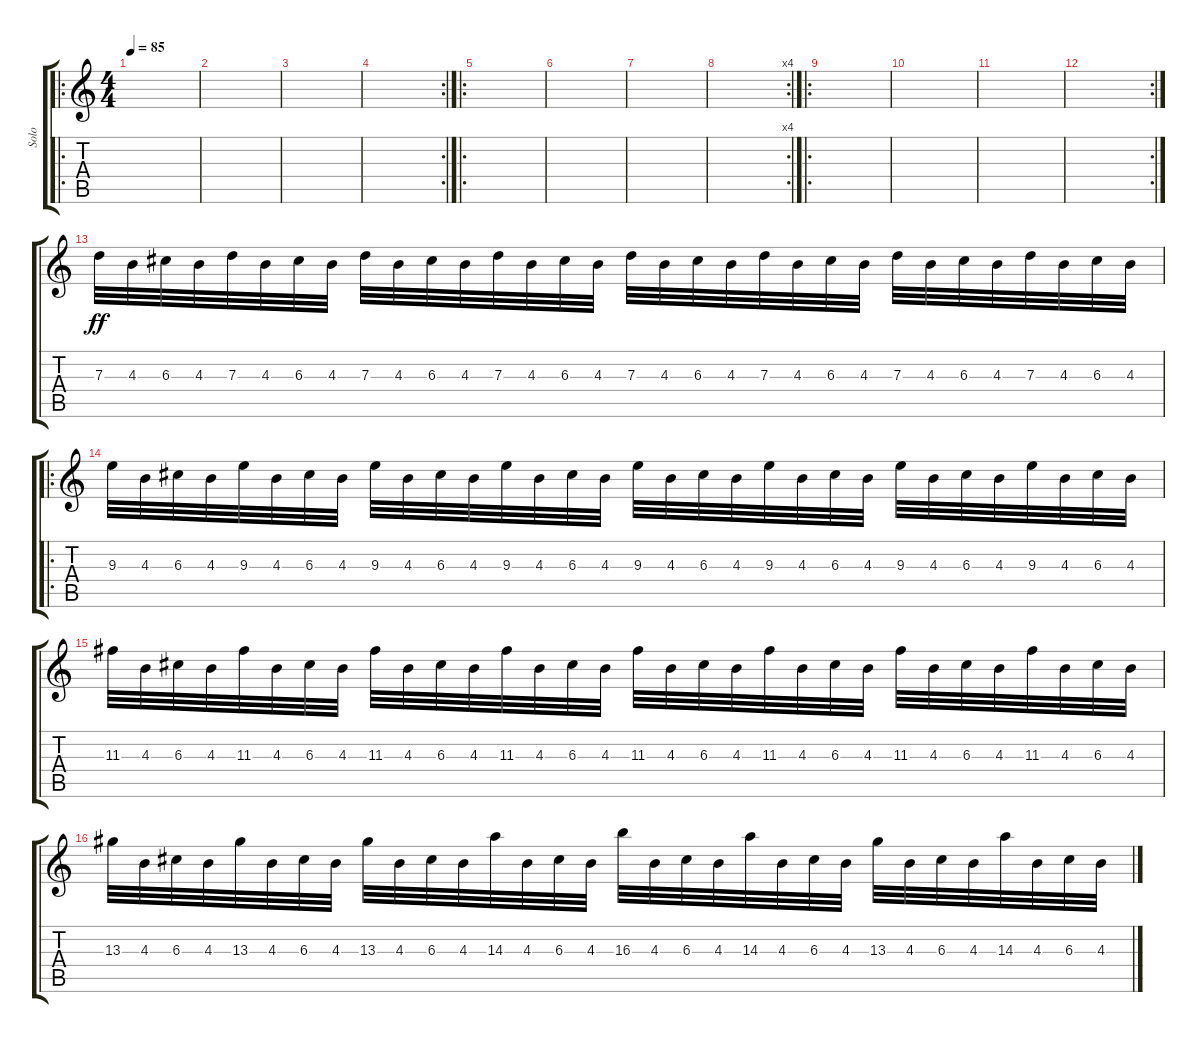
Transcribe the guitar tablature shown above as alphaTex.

\track ("Solo" "Solo") {instrument distortionguitar}
\staff {score tabs}
\tuning (E4 B3 G3 D3 A2 D2) {hide}
\ro
\ts (4 4)
\tempo 85
\clef g2
\ks c
|
|
|
\rc 2
|
\ro
|
|
|
\rc 4
|
\ro
|
|
|
\rc 2
|
7.3.32{dy ff volume 16} 4.3.32 6.3.32 4.3.32 7.3.32 4.3.32 6.3.32 4.3.32 7.3.32 4.3.32 6.3.32 4.3.32 7.3.32 4.3.32 6.3.32 4.3.32 7.3.32 4.3.32 6.3.32 4.3.32 7.3.32 4.3.32 6.3.32 4.3.32 7.3.32 4.3.32 6.3.32 4.3.32 7.3.32 4.3.32 6.3.32 4.3.32 |
\ro
9.3.32 4.3.32 6.3.32 4.3.32 9.3.32 4.3.32 6.3.32 4.3.32 9.3.32 4.3.32 6.3.32 4.3.32 9.3.32 4.3.32 6.3.32 4.3.32 9.3.32 4.3.32 6.3.32 4.3.32 9.3.32 4.3.32 6.3.32 4.3.32 9.3.32 4.3.32 6.3.32 4.3.32 9.3.32 4.3.32 6.3.32 4.3.32 |
11.3.32 4.3.32 6.3.32 4.3.32 11.3.32 4.3.32 6.3.32 4.3.32 11.3.32 4.3.32 6.3.32 4.3.32 11.3.32 4.3.32 6.3.32 4.3.32 11.3.32 4.3.32 6.3.32 4.3.32 11.3.32 4.3.32 6.3.32 4.3.32 11.3.32 4.3.32 6.3.32 4.3.32 11.3.32 4.3.32 6.3.32 4.3.32 |
13.3.32 4.3.32 6.3.32 4.3.32 13.3.32 4.3.32 6.3.32 4.3.32 13.3.32 4.3.32 6.3.32 4.3.32 14.3.32 4.3.32 6.3.32 4.3.32 16.3.32 4.3.32 6.3.32 4.3.32 14.3.32 4.3.32 6.3.32 4.3.32 13.3.32 4.3.32 6.3.32 4.3.32 14.3.32 4.3.32 6.3.32 4.3.32
